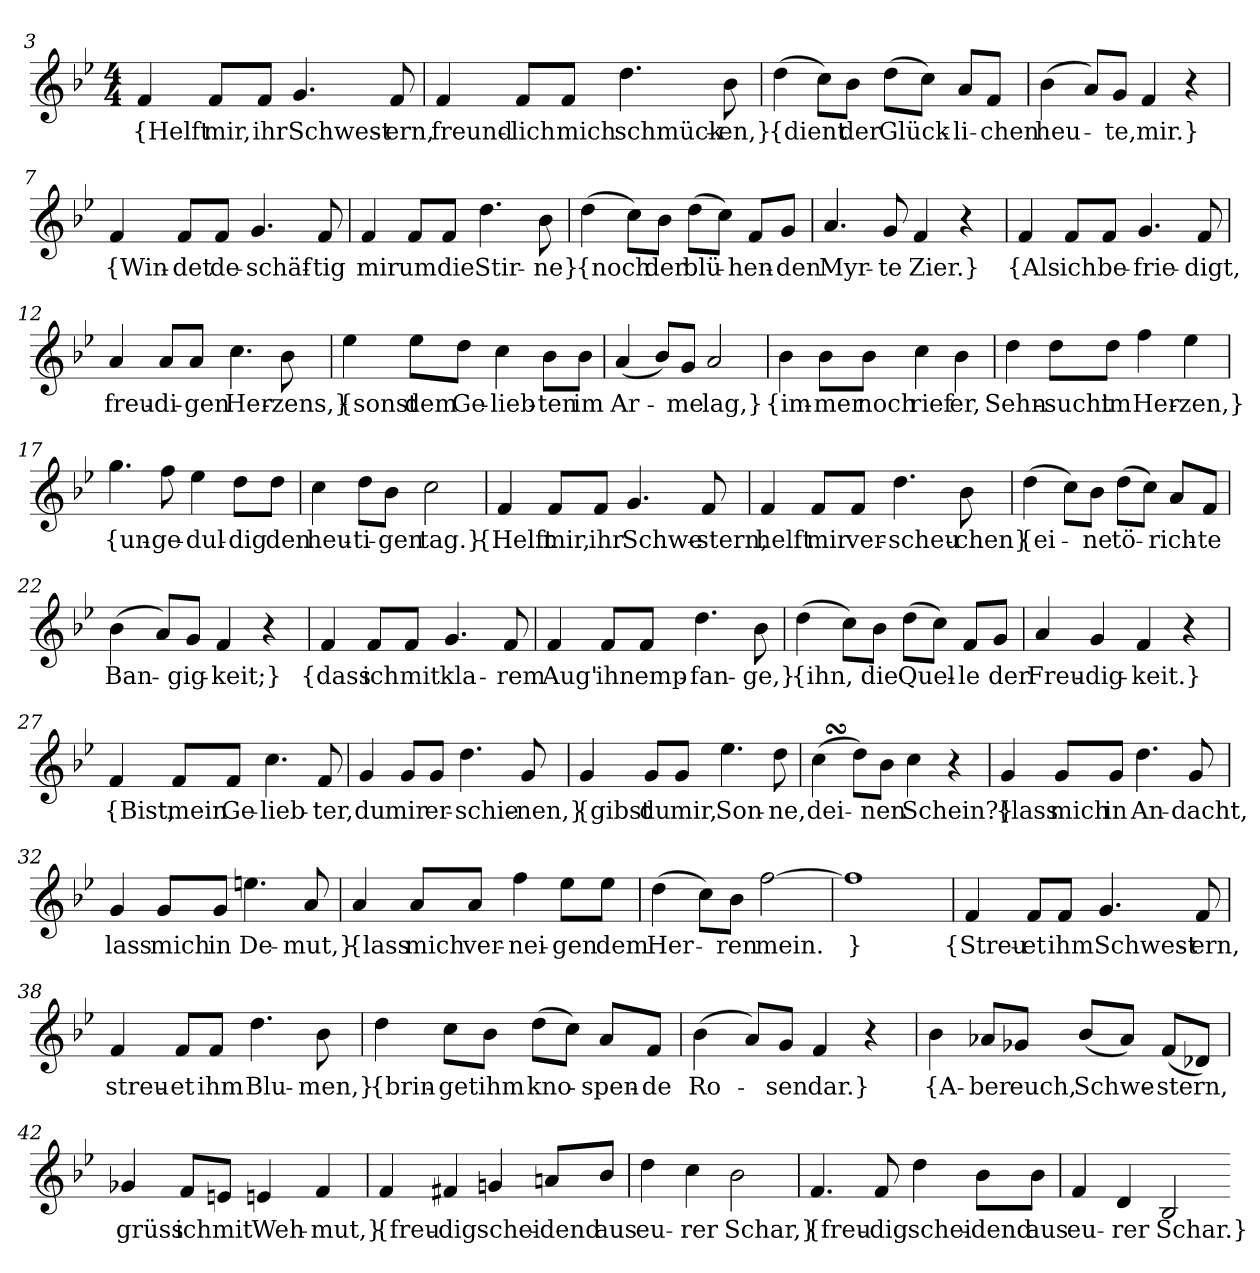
**kern	**text
*part1	*part1
*staff1	*staff1
*clefG2	*
*k[b-e-]	*
*M4/4	*
=3	=3
4f	{Helft
8f/L	mir,
8f/J	ihr
4.g	Schwest-
8f	-ern,
=4	=4
4f	freund-
8f/L	-lich
8f/J	mich
4.dd	schmück-
8b-	-en,}
=5	=5
(4dd	{dient
8cc\L)	.
8b-\J	der
(8dd\L	Glück-
8cc\J)	.
8a/L	-li-
8f/J	-chen
=6	=6
(4b-	heu-
8a/L)	.
8g/J	-te,
4f	mir.}
4r	.
=7	=7
4f	{Win-
8f/L	-det
8f/J	de-
4.g	-schäf-
8f	-tig
=8	=8
4f	mir
8f/L	um
8f/J	die
4.dd	Stir-
8b-	-ne}
=9	=9
(4dd	{noch
8cc\L)	.
8b-\J	der
(8dd\L	blü-
8cc\J)	.
8f/L	-hen-
8g/J	-den
=10	=10
4.a	Myr-
8g	-te
4f	Zier.}
4r	.
=11	=11
4f	{Als
8f/L	ich
8f/J	be-
4.g	-frie-
8f	-digt,
=12	=12
4a	freu-
8a/L	-di-
8a/J	-gen
4.cc	Her-
8b-	-zens,}
=13	=13
4ee-	{sonst
8ee-\L	dem
8dd\J	Ge-
4cc	-lieb-
8b-\L	-ten
8b-\J	im
=14	=14
(4a	Ar-
8b-/L)	.
8g/J	-me
2a	lag,}
=15	=15
4b-	{im-
8b-\L	-mer
8b-\J	noch
4cc	rief
4b-	er,
=16	=16
4dd	Sehn-
8dd\L	-sucht
8dd\J	im
4ff	Her-
4ee-	-zen,}
=17	=17
4.gg	{un-
8ff	-ge-
4ee-	-dul-
8dd\L	-dig
8dd\J	den
=18	=18
4cc	heu-
8dd\L	-ti-
8b-\J	-gen
2cc	tag.}
=19	=19
4f	{Helft
8f/L	mir,
8f/J	ihr
4.g	Schwe-
8f	-stern,
=20	=20
4f	helft
8f/L	mir
8f/J	ver-
4.dd	-scheu-
8b-	-chen}
=21	=21
(4dd	{ei-
8cc\L)	.
8b-\J	-ne
(8dd\L	tö-
8cc\J)	.
8a/L	-rich-
8f/J	-te
=22	=22
(4b-	Ban-
8a/L)	.
8g/J	-gig-
4f	-keit;}
4r	.
=23	=23
4f	{dass
8f/L	ich
8f/J	mit
4.g	kla-
8f	-rem
=24	=24
4f	Aug'
8f/L	ihn
8f/J	emp-
4.dd	-fan-
8b-	-ge,}
=25	=25
(4dd	{ihn,
8cc\L)	.
8b-\J	die
(8dd\L	Quel-
8cc\J)	.
8f/L	-le
8g/J	der
=26	=26
4a	Freu-
4g	-dig-
4f	-keit.}
4r	.
=27	=27
4f	{Bist,
8f/L	mein
8f/J	Ge-
4.cc	-lieb-
8f	-ter,
=28	=28
4g	du
8g/L	mir
8g/J	er-
4.dd	-schie-
8g	-nen,}
=29	=29
4g	{gibst
8g/L	du
8g/J	mir,
4.ee-	Son-
8dd	-ne,
=30	=30
(4ccSSS	dei-
8dd\L)	.
8b-\J	-nen
4cc	Schein?}
4r	.
=31	=31
4g	{lass
8g/L	mich
8g/J	in
4.dd	An-
8g	-dacht,
=32	=32
4g	lass
8g/L	mich
8g/J	in
4.een	De-
8a	-mut,}
=33	=33
4a	{lass
8a/L	mich
8a/J	ver-
4ff	-nei-
8ee-\L	-gen
8ee-\J	dem
=34	=34
(4dd	Her-
8cc\L)	.
8b-\J	-ren
[2ff	mein.
=35	=35
1ff]	}
=37	=37
4f	{Streu-
8f/L	-et
8f/J	ihm
4.g	Schwest-
8f	-ern,
=38	=38
4f	streu-
8f/L	-et
8f/J	ihm
4.dd	Blu-
8b-	-men,}
=39	=39
4dd	{brin-
8cc\L	-get
8b-\J	ihm
(8dd\L	kno-
8cc\J)	.
8a/L	-spen-
8f/J	-de
=40	=40
(4b-	Ro-
8a/L)	.
8g/J	-sen
4f	dar.}
4r	.
=41	=41
4b-	{A-
8a-X/L	-ber
8g-X/J	euch,
(8b-/L	Schwe-
8a-/J)	.
(8f/L	-stern,
8d-X/J)	.
=42	=42
4g-X	grüss
8f/L	ich
8en/J	mit
4en	Weh-
4f	-mut,}
=43	=43
4f	{freu-
4f#X	-dig
4gn	schei-
8an/L	-dend
8b-/J	aus
=44	=44
4dd	eu-
4cc	-rer
2b-	Schar,}
=45	=45
4.f	{freu-
8f	-dig
4dd	schei-
8b-\L	-dend
8b-\J	aus
=46	=46
4f	eu-
4d	-rer
2B-	Schar.}
=-	=-
*-	*-
